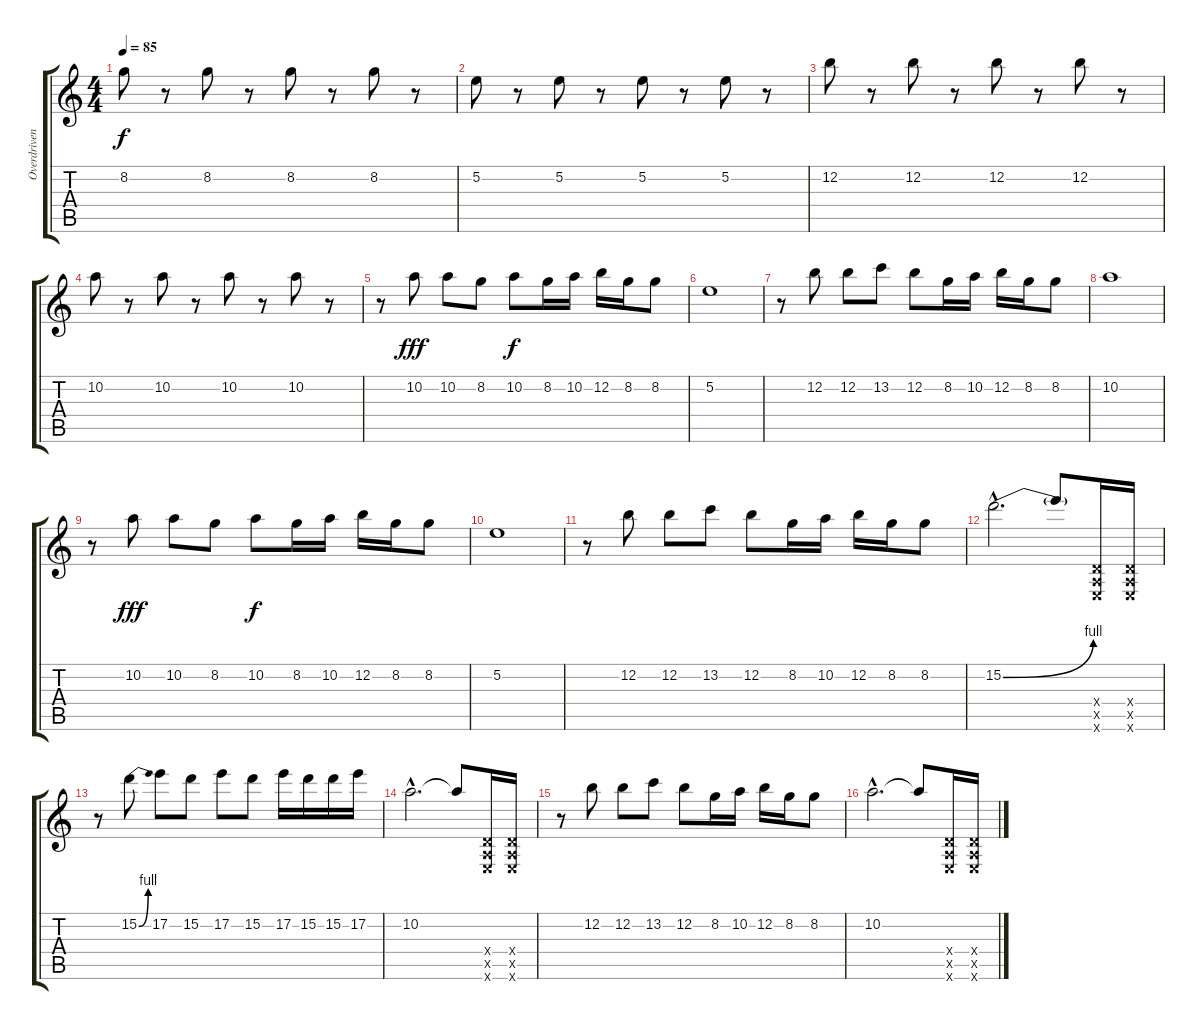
\track ("Overdriven Guitar" "Overdriven") {instrument overdrivenguitar}
\staff {score tabs}
\tuning (E4 B3 G3 D3 A2 E2) {hide}
\ts (4 4)
\tempo 85
\clef g2
\ks c
8.2.8{dy f} r.8 8.2.8 r.8 8.2.8 r.8 8.2.8 r.8 |
5.2.8 r.8 5.2.8 r.8 5.2.8 r.8 5.2.8 r.8 |
12.2.8 r.8 12.2.8 r.8 12.2.8 r.8 12.2.8 r.8 |
10.2.8 r.8 10.2.8 r.8 10.2.8 r.8 10.2.8 r.8 |
r.8 10.2.8{dy fff} 10.2.8 8.2.8 10.2.8{dy f} 8.2.16 10.2.16 12.2.16 8.2.16 8.2.8 |
5.2.1 |
r.8 12.2.8 12.2.8 13.2.8 12.2.8 8.2.16 10.2.16 12.2.16 8.2.16 8.2.8 |
10.2.1 |
r.8 10.2.8{dy fff} 10.2.8 8.2.8 10.2.8{dy f} 8.2.16 10.2.16 12.2.16 8.2.16 8.2.8 |
5.2.1 |
r.8 12.2.8 12.2.8 13.2.8 12.2.8 8.2.16 10.2.16 12.2.16 8.2.16 8.2.8 |
15.2{be (bend 0 0 60 4) hac}.2{d} 15.2{t}.8 (0.4{x} 0.5{x} 0.6{x}).16 (0.4{x} 0.5{x} 0.6{x}).16 |
r.8 15.2{be (bend 0 0 60 4)}.8 17.2.8 15.2.8 17.2.8 15.2.8 17.2.16 15.2.16 15.2.16 17.2.16 |
10.2{hac}.2{d} 10.2{t}.8 (0.4{x} 0.5{x} 0.6{x}).16 (0.4{x} 0.5{x} 0.6{x}).16 |
r.8 12.2.8 12.2.8 13.2.8 12.2.8 8.2.16 10.2.16 12.2.16 8.2.16 8.2.8 |
10.2{hac}.2{d} 10.2{t}.8 (0.4{x} 0.5{x} 0.6{x}).16 (0.4{x} 0.5{x} 0.6{x}).16
